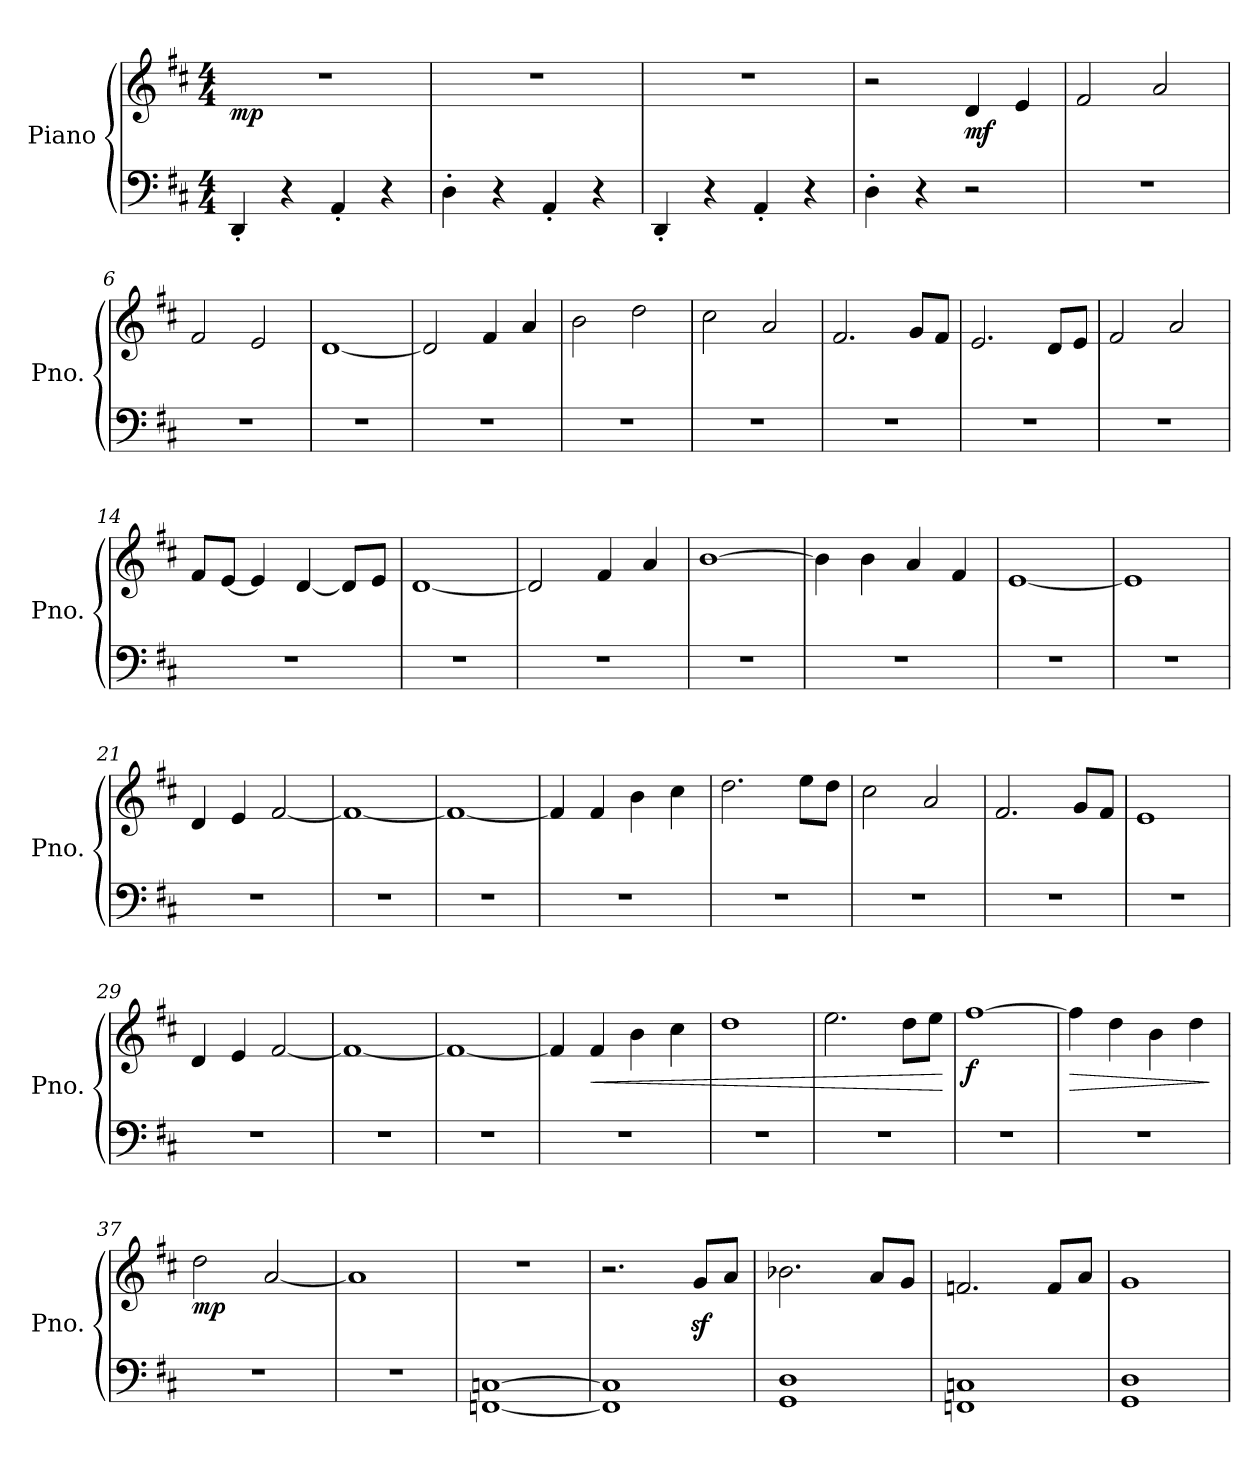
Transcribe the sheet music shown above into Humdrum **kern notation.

**kern	**kern	**dynam
*part1	*part1	*part1
*staff2	*staff1	*staff1/2
*I"Piano	*	*
*I'Pno.	*	*
*clefF4	*clefG2	*
*k[f#c#]	*k[f#c#]	*
*M4/4	*M4/4	*
*MM200	*MM200	*
=1	=1	=1
!	!	!LO:DY:b
4DD'/	1r	mp
4r	.	.
4AA'/	.	.
4r	.	.
=2	=2	=2
4D'\	1r	.
4r	.	.
4AA'/	.	.
4r	.	.
=3	=3	=3
4DD'/	1r	.
4r	.	.
4AA'/	.	.
4r	.	.
=4	=4	=4
4D'\	2r	.
4r	.	.
!	!	!LO:DY:b
2r	4d/	mf
.	4e/	.
=5	=5	=5
1r	2f#/	.
.	2a/	.
=6	=6	=6
1r	2f#/	.
.	2e/	.
=7	=7	=7
1r	[1d	.
=8	=8	=8
1r	2d/]	.
.	4f#/	.
.	4a/	.
!!LO:LB:g=z
=9	=9	=9
1r	2b\	.
.	2dd\	.
=10	=10	=10
1r	2cc#\	.
.	2a/	.
=11	=11	=11
1r	2.f#/	.
.	8g/L	.
.	8f#/J	.
=12	=12	=12
1r	2.e/	.
.	8d/L	.
.	8e/J	.
=13	=13	=13
1r	2f#/	.
.	2a/	.
=14	=14	=14
1r	8f#/L	.
.	[8e/J	.
.	4e/]	.
.	[4d/	.
.	8d/L]	.
.	8e/J	.
=15	=15	=15
1r	[1d	.
!!LO:LB:g=z
=16	=16	=16
1r	2d/]	.
.	4f#/	.
.	4a/	.
=17	=17	=17
1r	[1b	.
=18	=18	=18
1r	4b\]	.
.	4b\	.
.	4a/	.
.	4f#/	.
=19	=19	=19
1r	[1e	.
=20	=20	=20
1r	1e]	.
=21	=21	=21
1r	4d/	.
.	4e/	.
.	[2f#/	.
=22	=22	=22
1r	1f#_	.
=23	=23	=23
1r	1f#_	.
=24	=24	=24
1r	4f#/]	.
.	4f#/	.
.	4b\	.
.	4cc#\	.
!!LO:LB:g=z
=25	=25	=25
1r	2.dd\	.
.	8ee\L	.
.	8dd\J	.
=26	=26	=26
1r	2cc#\	.
.	2a/	.
=27	=27	=27
1r	2.f#/	.
.	8g/L	.
.	8f#/J	.
=28	=28	=28
1r	1e	.
=29	=29	=29
1r	4d/	.
.	4e/	.
.	[2f#/	.
=30	=30	=30
1r	1f#_	.
=31	=31	=31
1r	1f#_	.
=32	=32	=32
1r	4f#/]	.
!	!	!LO:HP:b
.	4f#/	<
.	4b\	.
.	4cc#\	.
=33	=33	=33
1r	1dd	.
!!LO:LB:g=z
=34	=34	=34
1r	2.ee\	.
.	8dd\L	.
.	8ee\J	.
.	.	[
=35	=35	=35
!	!	!LO:DY:b
1r	[1ff#	f
=36	=36	=36
!	!	!LO:HP:b
1r	4ff#\]	>
.	4dd\	.
.	4b\	.
.	4dd\	.
.	.	]
=37	=37	=37
!	!	!LO:DY:b
1r	2dd\	mp
.	[2a/	.
=38	=38	=38
1r	1a]	.
=39	=39	=39
[1FFn [1Cn	1r	.
=40	=40	=40
1FF] 1C]	2.r	.
.	8gz</L	.
.	8a/J	.
=41	=41	=41
1GG 1D	2.b-X\	.
.	8a/L	.
.	8g/J	.
!!LO:PB:g=z
=42	=42	=42
1FFn 1Cn	2.fn/	.
.	8f/L	.
.	8a/J	.
=43	=43	=43
1GG 1D	1g	.
=	=	=
*-	*-	*-
